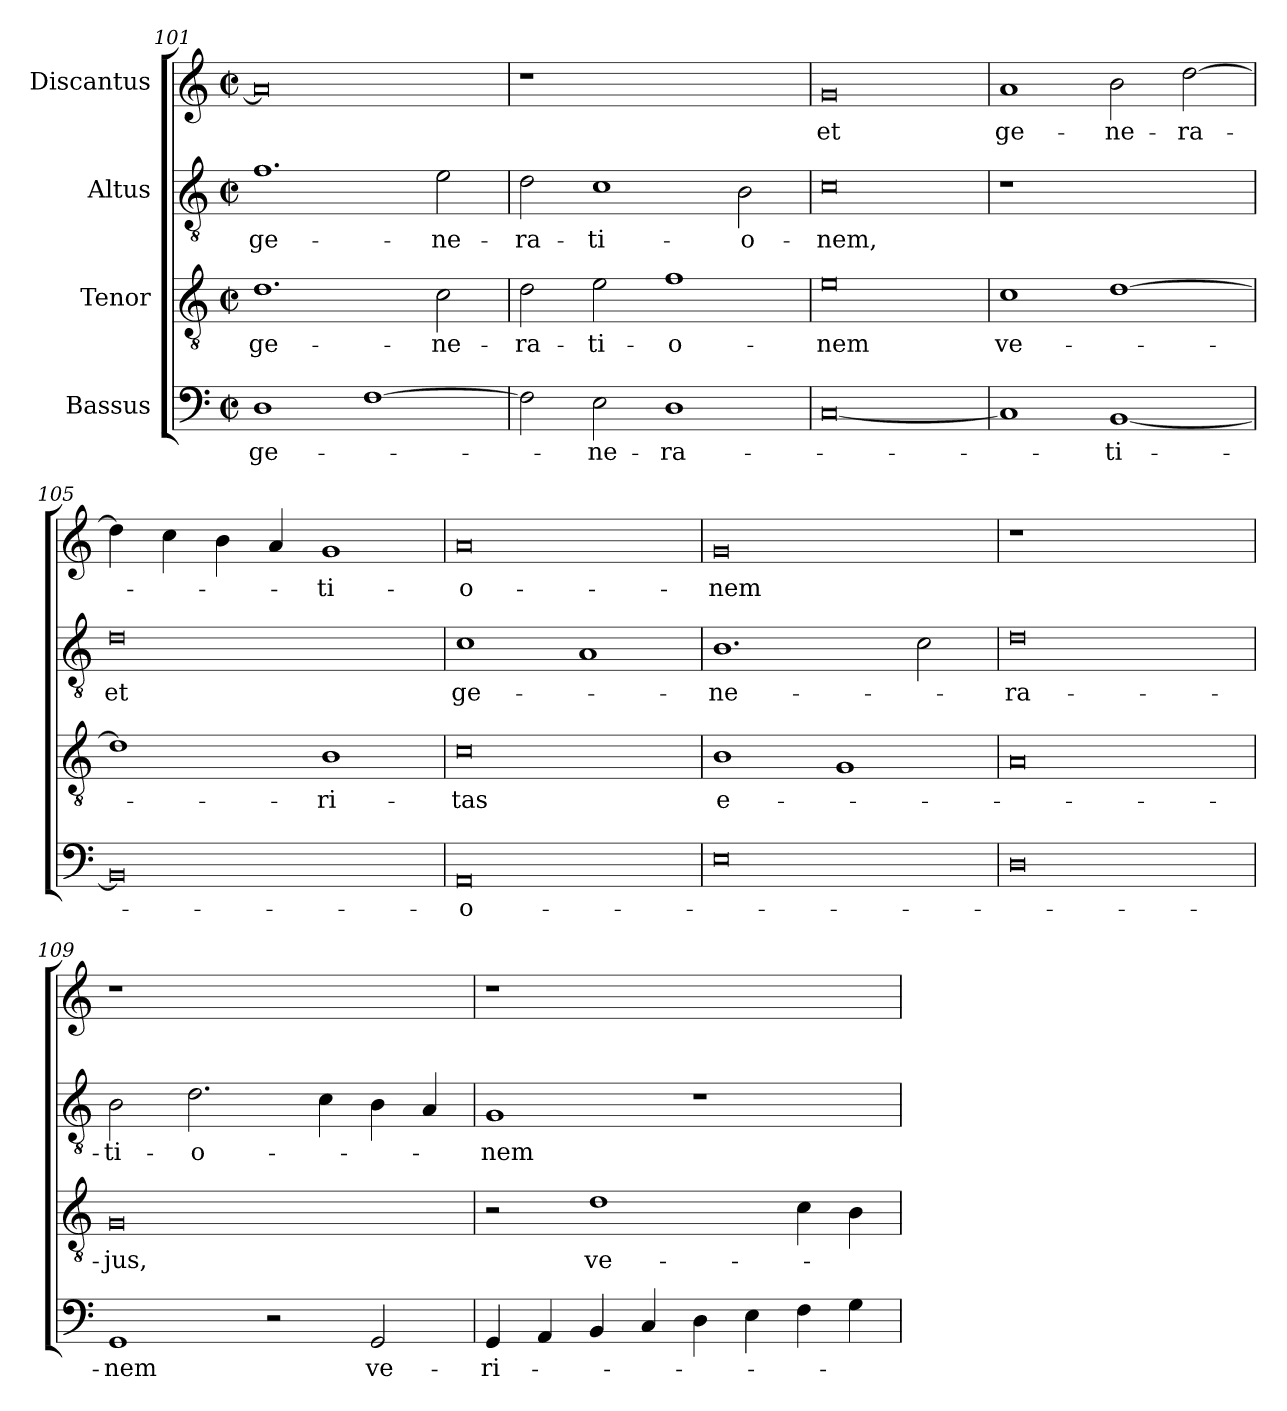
**kern	**text	**kern	**text	**kern	**text	**kern	**text
*part4	*part4	*part3	*part3	*part2	*part2	*part1	*part1
*staff4	*staff4	*staff3	*staff3	*staff2	*staff2	*staff1	*staff1
*I"Bassus	*	*I"Tenor	*	*I"Altus	*	*I"Discantus	*
*clefF4	*	*clefGv2	*	*clefGv2	*	*clefG2	*
*k[]	*	*k[]	*	*k[]	*	*k[]	*
*a:	*	*a:	*	*a:	*	*a:	*
*M2/2	*	*M2/2	*	*M2/2	*	*M2/2	*
*met(c|)	*	*met(c|)	*	*met(c|)	*	*met(c|)	*
=101	=101	=101	=101	=101	=101	=101	=101
!	!LO:LY:b	!	!LO:LY:b	!	!LO:LY:b	!	!
1D	ge-	1.d	ge-	1.f	ge-	0a]	.
[1F	.	.	.	.	.	.	.
!	!	!	!LO:LY:b	!	!LO:LY:b	!	!
.	.	2c\	-ne-	2e\	-ne-	.	.
=102	=102	=102	=102	=102	=102	=102	=102
!	!	!	!LO:LY:b	!	!LO:LY:b	!	!
2F\]	.	2d\	-ra-	2d\	-ra-	1r	.
!	!LO:LY:b	!	!LO:LY:b	!	!LO:LY:b	!	!
2E\	-ne-	2e\	-ti-	1c	-ti-	.	.
!	!LO:LY:b	!	!LO:LY:b	!	!	!	!
1D	-ra-	1f	-o-	.	.	1ryy	.
!	!	!	!	!	!LO:LY:b	!	!
.	.	.	.	2B\	-o-	.	.
=103	=103	=103	=103	=103	=103	=103	=103
!	!	!	!LO:LY:b	!	!LO:LY:b	!	!LO:LY:b
[0C	.	0e	-nem	0c	-nem,	0g	et
=104	=104	=104	=104	=104	=104	=104	=104
!	!	!	!LO:LY:b	!	!	!	!LO:LY:b
1C]	.	1c	ve-	1r	.	1a	ge-
!	!LO:LY:b	!	!	!	!	!	!LO:LY:b
[1BB	-ti-	[1d	.	1ryy	.	2b\	-ne-
!	!	!	!	!	!	!	!LO:LY:b
.	.	.	.	.	.	[2dd\	-ra-
!!LO:LB:g=z
=105	=105	=105	=105	=105	=105	=105	=105
!	!	!	!	!	!LO:LY:b	!	!
0BB]	.	1d]	.	0d	et	4dd\]	.
.	.	.	.	.	.	4cc\	.
.	.	.	.	.	.	4b\	.
.	.	.	.	.	.	4a/	.
!	!	!	!LO:LY:b	!	!	!	!LO:LY:b
.	.	1B	-ri-	.	.	1g	-ti-
=106	=106	=106	=106	=106	=106	=106	=106
!	!LO:LY:b	!	!LO:LY:b	!	!LO:LY:b	!	!LO:LY:b
0AA	-o-	0c	-tas	1c	ge-	0a	-o-
.	.	.	.	1A	.	.	.
=107	=107	=107	=107	=107	=107	=107	=107
!	!	!	!LO:LY:b	!	!LO:LY:b	!	!LO:LY:b
0E	.	1B	e-	1.B	-ne-	0g	-nem
.	.	1G	.	.	.	.	.
.	.	.	.	2c\	.	.	.
=108	=108	=108	=108	=108	=108	=108	=108
!	!	!	!	!	!LO:LY:b	!	!
0D	.	0A	.	0d	-ra-	1r	.
.	.	.	.	.	.	1ryy	.
=109	=109	=109	=109	=109	=109	=109	=109
!	!LO:LY:b	!	!LO:LY:b	!	!LO:LY:b	!	!
1GG	-nem	0G	-jus,	2B\	-ti-	1r	.
!	!	!	!	!	!LO:LY:b	!	!
.	.	.	.	2.d\	-o-	.	.
2r	.	.	.	.	.	1ryy	.
.	.	.	.	4c\	.	.	.
!	!LO:LY:b	!	!	!	!	!	!
2GG/	ve-	.	.	4B\	.	.	.
.	.	.	.	4A/	.	.	.
=110	=110	=110	=110	=110	=110	=110	=110
!	!LO:LY:b	!	!	!	!LO:LY:b	!	!
4GG/	-ri-	2r	.	1G	-nem	1r	.
4AA/	.	.	.	.	.	.	.
!	!	!	!LO:LY:b	!	!	!	!
4BB/	.	1d	ve-	.	.	.	.
4C/	.	.	.	.	.	.	.
4D\	.	.	.	1r	.	1ryy	.
4E\	.	.	.	.	.	.	.
4F\	.	4c\	.	.	.	.	.
4G\	.	4B\	.	.	.	.	.
=	=	=	=	=	=	=	=
*-	*-	*-	*-	*-	*-	*-	*-
